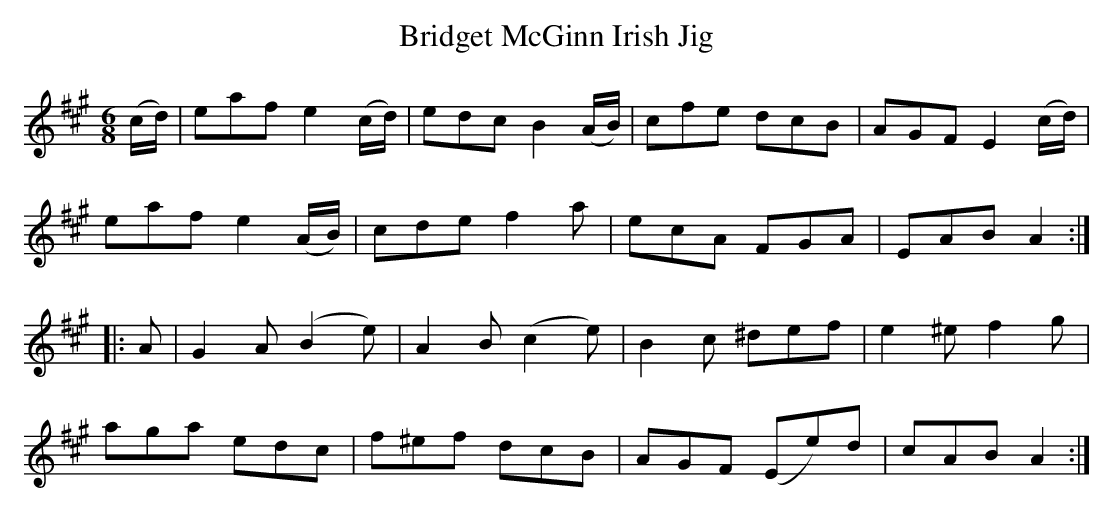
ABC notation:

X:1
T:Bridget McGinn Irish Jig
M:6/8
L:1/8
K:A
(c/d/)|eaf e2 (c/d/)|edc B2 (A/B/)|cfe dcB|AGF E2 (c/d/)|
eaf e2 (A/B/)|cde f2a|ecA FGA|EAB A2:|
|:A|G2A (B2e)|A2B (c2e)|B2c ^def|e2^e f2g|
aga edc|f^ef dcB|AGF (Ee)d|cAB A2:|
